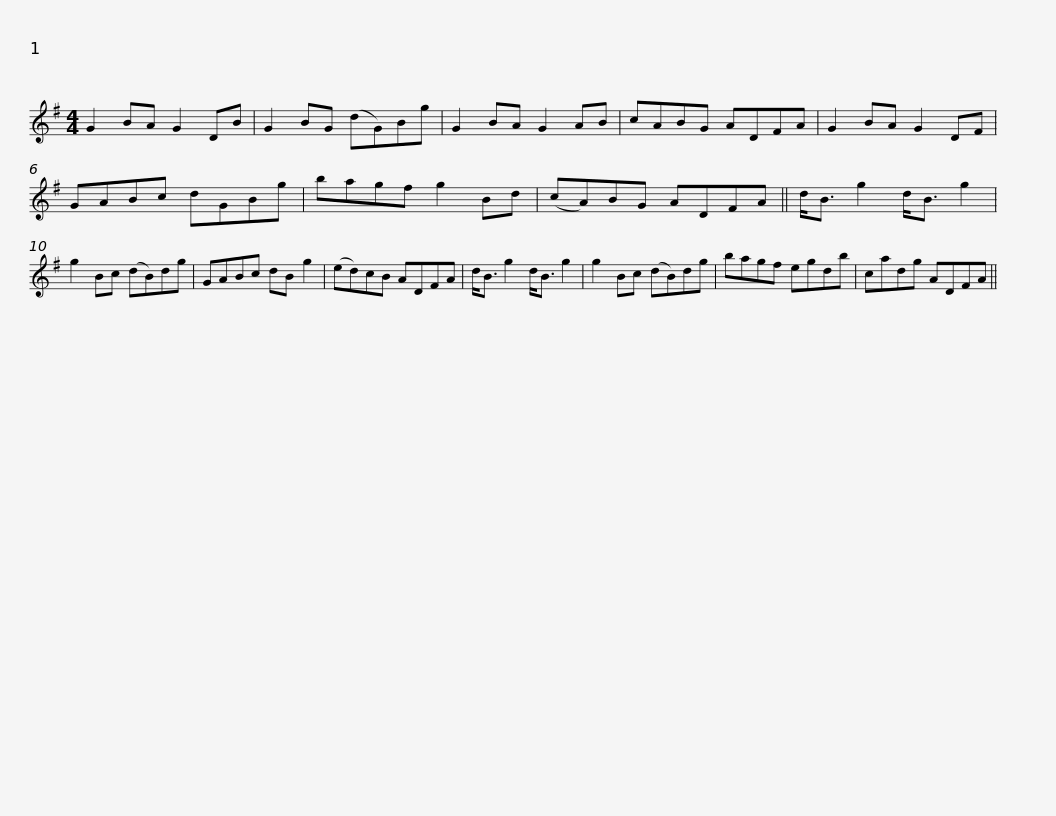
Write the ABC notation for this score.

X:1
L:1/8
M:4/4
I:linebreak $
K:G
V:1 treble
V:1
 G2 BA G2 DB | G2 BG (dG)Bg | G2 BA G2 AB | cABG ADFA | G2 BA G2 DF | %5
 GABc dGBg |$ bagf g2 Bd | (cA)BG ADFA || d<B g2 d<B g2 | g2 Bc (dB)dg | %10
 GABc dB g2 | (ed)cB ADFA |$ d<B g2 d<B g2 | g2 Bc (dB)dg | bagf egdb | %15
 cadg ADFA || %16
